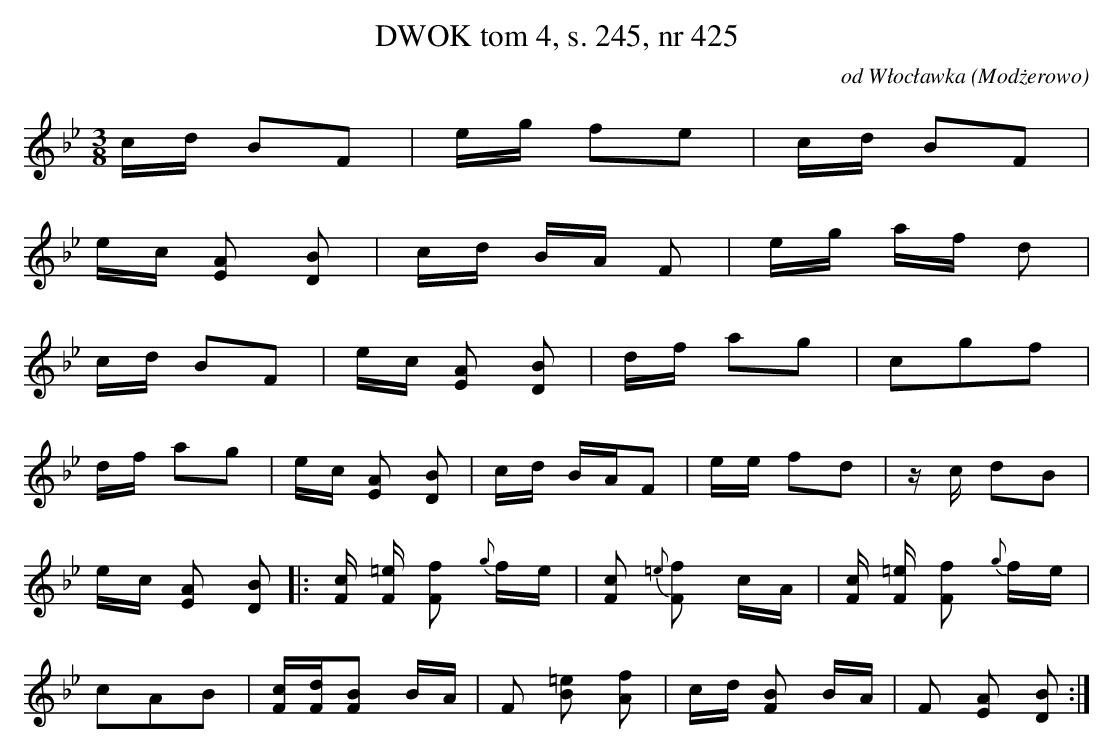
X:1
T: DWOK tom 4, s. 245, nr 425
O: od Włocławka (Modżerowo)
L: 1/16
M: 3/8
K: Bb
cd B2F2 | eg f2e2 | cd B2F2 |
ec [E2A2] [D2B2] | cd BA F2 | eg af d2 |
cd B2F2 | ec [E2A2] [D2B2] | df a2g2 | c2g2f2 |
df a2g2 | ec [E2A2] [D2B2] | cd BAF2 | ee f2d2 |z c d2B2 |
ec [E2A2] [D2B2] |: [Fc] [F=e] [F2f2] {g}fe |[F2c2] {=e}[F2f2] cA | [Fc] [F=e]	[F2f2] {g}fe |
c2A2B2 | [Fc][Fd][F2B2] BA | F2 [B2=e2] [A2f2] | cd [F2B2] BA | F2 [E2A2] [D2B2]:|
